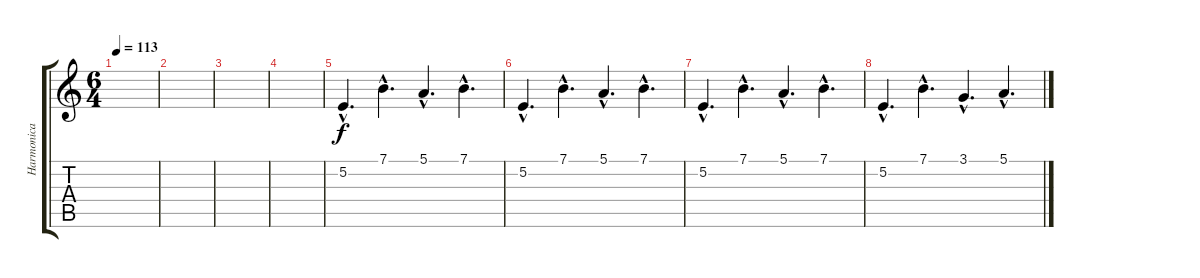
\track ("Harmonica" "Harmonica") {instrument harmonica}
\staff {score tabs}
\tuning (E4 B3 G3 D3 A2 E2) {hide}
\ts (6 4)
\tempo 113
\clef g2
\ks c
|
|
|
|
5.2{hac}.4{d} 7.1{hac}.4{d} 5.1{hac}.4{d} 7.1{hac}.4{d} |
5.2{hac}.4{d} 7.1{hac}.4{d} 5.1{hac}.4{d} 7.1{hac}.4{d} |
5.2{hac}.4{d} 7.1{hac}.4{d} 5.1{hac}.4{d} 7.1{hac}.4{d} |
5.2{hac}.4{d} 7.1{hac}.4{d} 3.1{hac}.4{d} 5.1{hac}.4{d}
